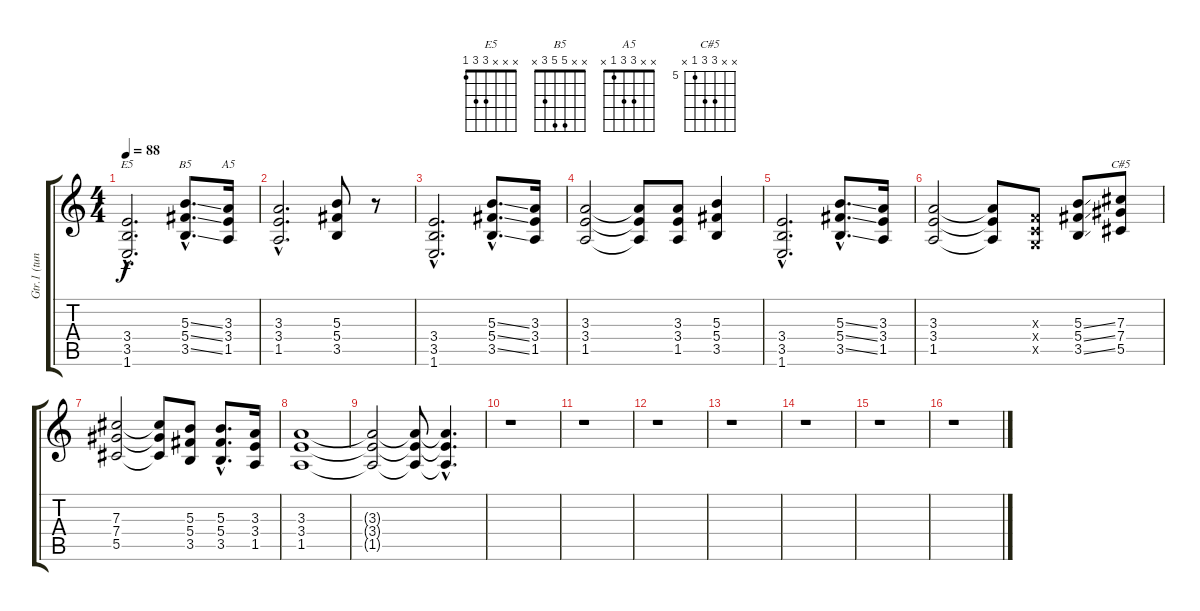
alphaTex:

\track ("Gtr.1 (tune dwn 1/2 step)" "Gtr.1 (tun") {instrument electricguitarclean}
\staff {score tabs}
\tuning (Eb4 Bb3 Gb3 Db3 Ab2 Eb2) {hide}
\chord ("E5" x x x 3 3 1)
\chord ("B5" x x 5 5 3 x)
\chord ("A5" x x 3 3 1 x)
\chord ("C#5" x x 7 7 5 x) {firstfret 5}
\ts (4 4)
\tempo 88
\clef g2
\ks c
(3.4{hac} 3.5{hac} 1.6{hac}).2{d ch "E5" dy f instrument electricguitarclean} (5.3{ss hac} 5.4{ss hac} 3.5{ss hac}).8{d ch "B5"} (3.3 3.4 1.5).16{ch "A5"} |
(3.3{hac} 3.4{hac} 1.5{hac}).2{d} (5.3 5.4 3.5).8 r.8 |
(3.4{hac} 3.5{hac} 1.6{hac}).2{d} (5.3{ss hac} 5.4{ss hac} 3.5{ss hac}).8{d} (3.3 3.4 1.5).16 |
(3.3 3.4 1.5).2 (3.3{t} 3.4{t} 1.5{t}).8 (3.3 3.4 1.5).8 (5.3 5.4 3.5).4 |
(3.4{hac} 3.5{hac} 1.6{hac}).2{d} (5.3{ss hac} 5.4{ss hac} 3.5{ss hac}).8{d} (3.3 3.4 1.5).16 |
(3.3 3.4 1.5).2 (3.3{t} 3.4{t} 1.5{t}).8 (-1.3{x} -1.4{x} -1.5{x}).8 (5.3{ss} 5.4{ss} 3.5{ss}).8 (7.3 7.4 5.5).8{ch "C#5"} |
(7.3 7.4 5.5).2 (7.3{t} 7.4{t} 5.5{t}).8 (5.3 5.4 3.5).8 (5.3{hac} 5.4{hac} 3.5{hac}).8{d} (3.3 3.4 1.5).16 |
(3.3 3.4 1.5).1 |
(3.3{t} 3.4{t} 1.5{t}).2 (3.3{t} 3.4{t} 1.5{t}).8 (3.3{hac t} 3.4{hac t} 1.5{hac t}).4{d} |
r.1 |
r.1 |
r.1 |
r.1 |
r.1 |
r.1 |
r.1
